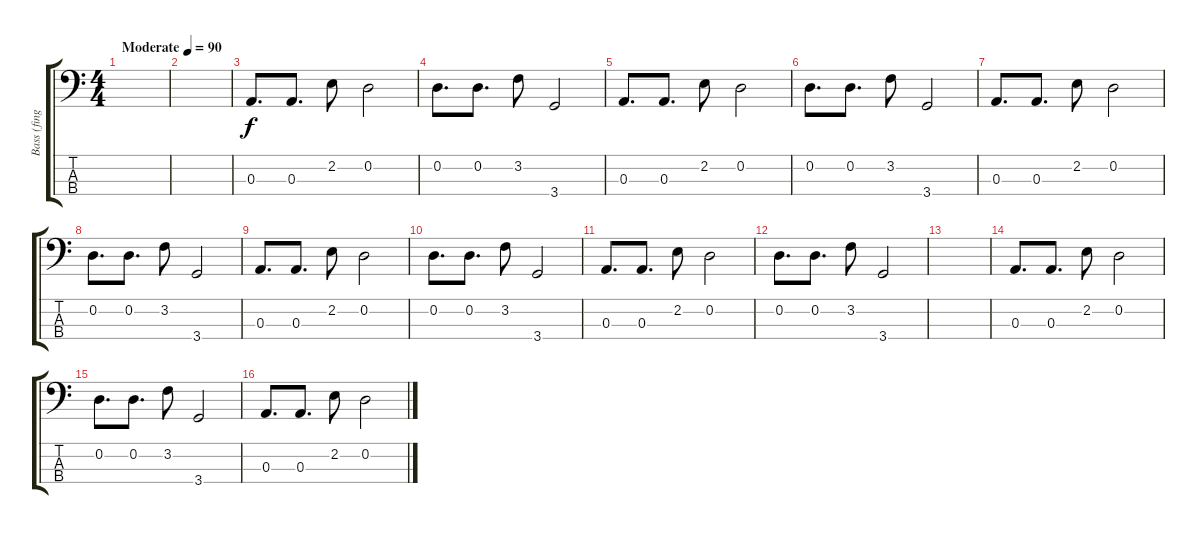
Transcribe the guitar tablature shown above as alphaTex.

\track ("Bass (finger)" "Bass (fing") {instrument electricbassfinger}
\staff {score tabs}
\tuning (G2 D2 A1 E1) {hide}
\ts (4 4)
\tempo (90 "Moderate")
\clef f4
\ks c
|
|
0.3.8{d} 0.3.8{d} 2.2.8 0.2.2 |
0.2.8{d} 0.2.8{d} 3.2.8 3.4.2 |
0.3.8{d} 0.3.8{d} 2.2.8 0.2.2 |
0.2.8{d} 0.2.8{d} 3.2.8 3.4.2 |
0.3.8{d} 0.3.8{d} 2.2.8 0.2.2 |
0.2.8{d} 0.2.8{d} 3.2.8 3.4.2 |
0.3.8{d} 0.3.8{d} 2.2.8 0.2.2 |
0.2.8{d} 0.2.8{d} 3.2.8 3.4.2 |
0.3.8{d} 0.3.8{d} 2.2.8 0.2.2 |
0.2.8{d} 0.2.8{d} 3.2.8 3.4.2 |
|
0.3.8{d} 0.3.8{d} 2.2.8 0.2.2 |
0.2.8{d} 0.2.8{d} 3.2.8 3.4.2 |
0.3.8{d} 0.3.8{d} 2.2.8 0.2.2
